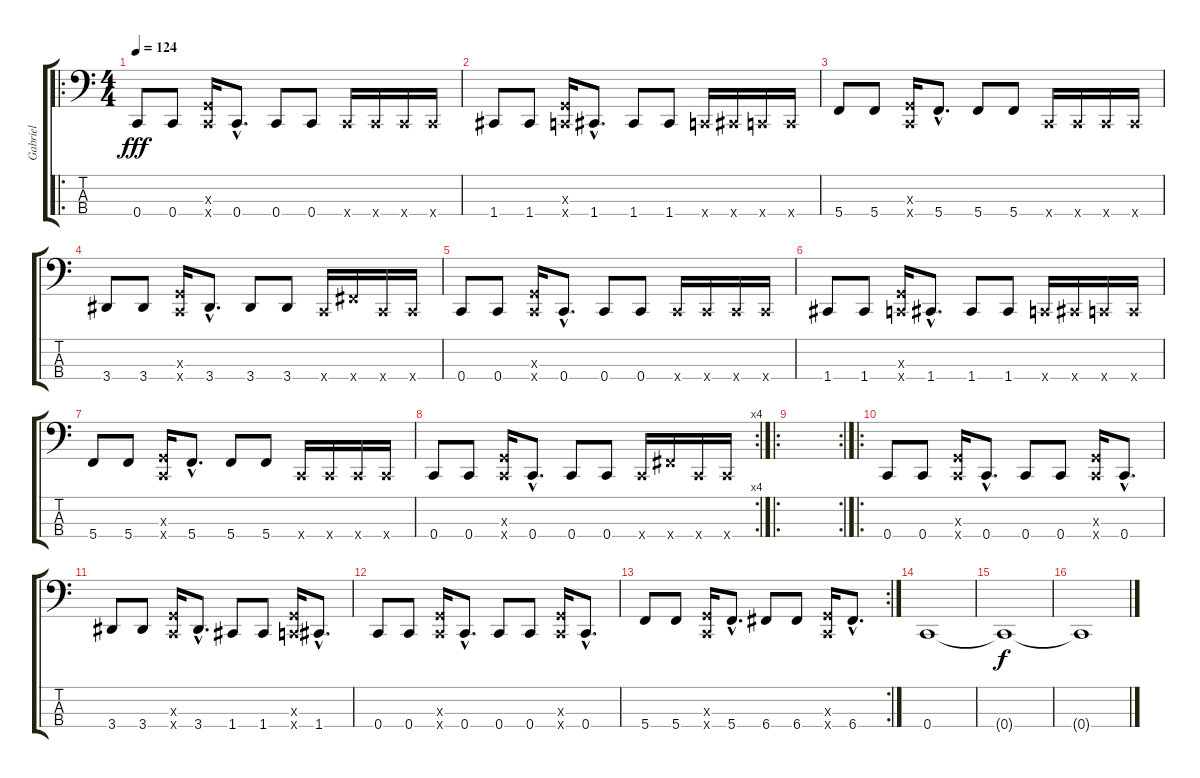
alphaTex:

\track ("Gabriel" "Gabriel") {instrument synthbass2}
\staff {score tabs}
\tuning (F2 C2 G1 C1) {hide}
\ro
\ts (4 4)
\tempo 124
\clef f4
\ks c
0.4.8{dy fff} 0.4.8 (0.3{x} 0.4{x}).16 0.4{hac}.8{d} 0.4.8 0.4.8 0.4{x}.16 0.4{x}.16 0.4{x}.16 0.4{x}.16 |
1.4.8 1.4.8 (0.3{x} 0.4{x}).16 1.4{hac}.8{d} 1.4.8 1.4.8 0.4{x}.16 1.4{x}.16 0.4{x}.16 0.4{x}.16 |
5.4.8 5.4.8 (0.3{x} 0.4{x}).16 5.4{hac}.8{d} 5.4.8 5.4.8 0.4{x}.16 0.4{x}.16 0.4{x}.16 0.4{x}.16 |
3.4.8 3.4.8 (0.3{x} 0.4{x}).16 3.4{hac}.8{d} 3.4.8 3.4.8 0.4{x}.16 6.4{x}.16 0.4{x}.16 0.4{x}.16 |
0.4.8 0.4.8 (0.3{x} 0.4{x}).16 0.4{hac}.8{d} 0.4.8 0.4.8 0.4{x}.16 0.4{x}.16 0.4{x}.16 0.4{x}.16 |
1.4.8 1.4.8 (0.3{x} 0.4{x}).16 1.4{hac}.8{d} 1.4.8 1.4.8 0.4{x}.16 1.4{x}.16 0.4{x}.16 0.4{x}.16 |
5.4.8 5.4.8 (0.3{x} 0.4{x}).16 5.4{hac}.8{d} 5.4.8 5.4.8 0.4{x}.16 0.4{x}.16 0.4{x}.16 0.4{x}.16 |
\rc 4
0.4.8 0.4.8 (0.3{x} 0.4{x}).16 0.4{hac}.8{d} 0.4.8 0.4.8 0.4{x}.16 6.4{x}.16 0.4{x}.16 0.4{x}.16 |
\ro
\rc 2
|
\ro
0.4.8 0.4.8 (0.3{x} 0.4{x}).16 0.4{hac}.8{d} 0.4.8 0.4.8 (0.3{x} 0.4{x}).16 0.4{hac}.8{d} |
3.4.8 3.4.8 (0.3{x} 0.4{x}).16 3.4{hac}.8{d} 1.4.8 1.4.8 (0.3{x} 0.4{x}).16 1.4{hac}.8{d} |
0.4.8 0.4.8 (0.3{x} 0.4{x}).16 0.4{hac}.8{d} 0.4.8 0.4.8 (0.3{x} 0.4{x}).16 0.4{hac}.8{d} |
\rc 2
5.4.8 5.4.8 (0.3{x} 0.4{x}).16 5.4{hac}.8{d} 6.4.8 6.4.8 (0.3{x} 0.4{x}).16 6.4{hac}.8{d} |
0.4.1 |
0.4{t}.1{dy f} |
0.4{t}.1
